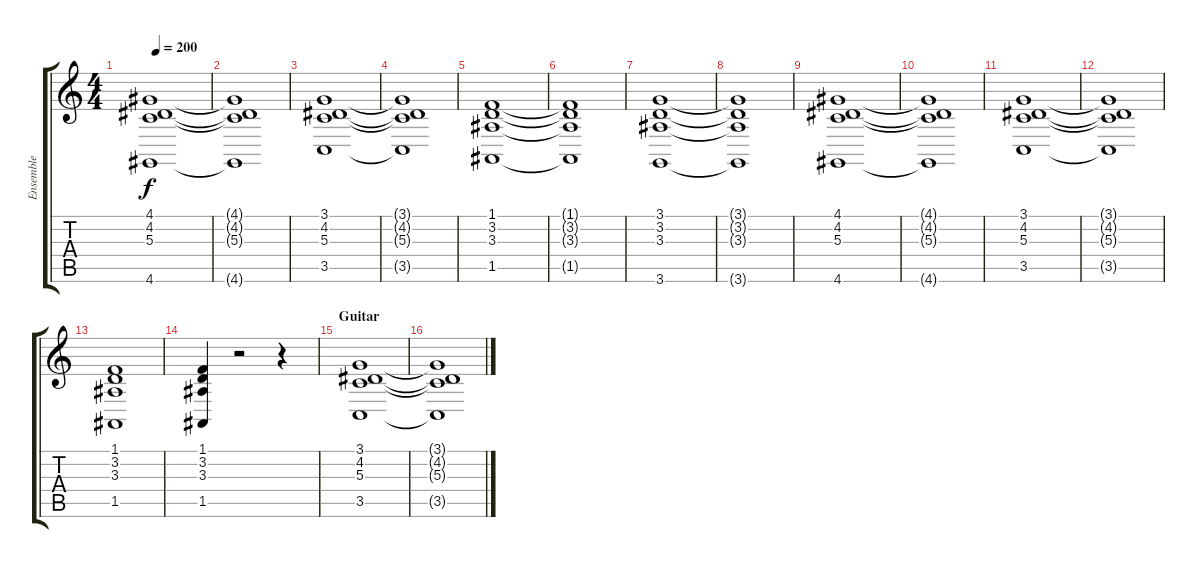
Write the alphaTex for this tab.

\track ("Ensemble" "Ensemble") {instrument stringensemble1}
\staff {score tabs}
\tuning (E4 B3 G3 D3 A2 E2) {hide}
\ts (4 4)
\section ("" "")
\tempo 200
\clef g2
\ks c
(4.1 4.2 5.3 4.6).1{dy f} |
(4.1{t} 4.2{t} 5.3{t} 4.6{t}).1 |
(3.1 4.2 5.3 3.5).1 |
(3.1{t} 4.2{t} 5.3{t} 3.5{t}).1 |
(1.1 3.2 3.3 1.5).1 |
(1.1{t} 3.2{t} 3.3{t} 1.5{t}).1 |
(3.1 3.2 3.3 3.6).1 |
(3.1{t} 3.2{t} 3.3{t} 3.6{t}).1 |
(4.1 4.2 5.3 4.6).1 |
(4.1{t} 4.2{t} 5.3{t} 4.6{t}).1 |
(3.1 4.2 5.3 3.5).1 |
(3.1{t} 4.2{t} 5.3{t} 3.5{t}).1 |
(1.1 3.2 3.3 1.5).1 |
(1.1 3.2 3.3 1.5).4 r.2 r.4 |
\section ("" "Guitar")
(3.1 4.2 5.3 3.5).1 |
(3.1{t} 4.2{t} 5.3{t} 3.5{t}).1
